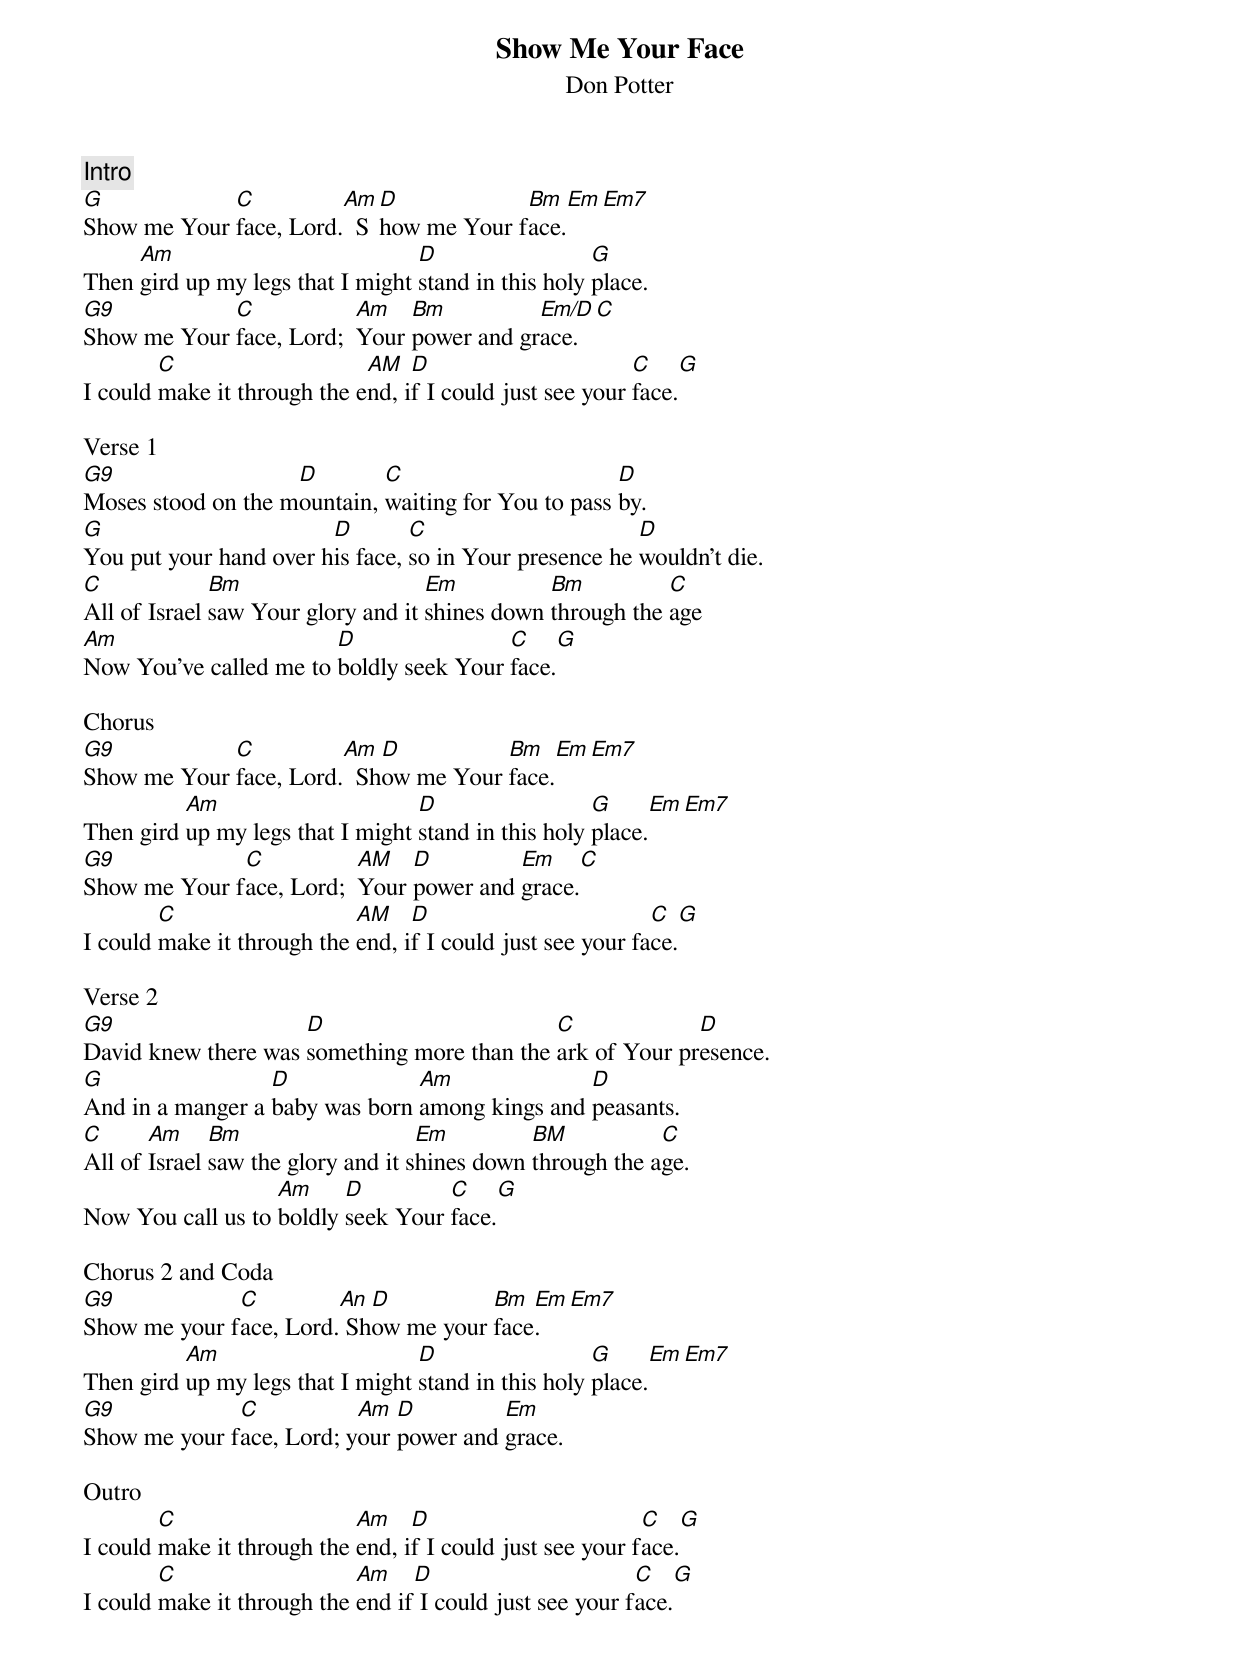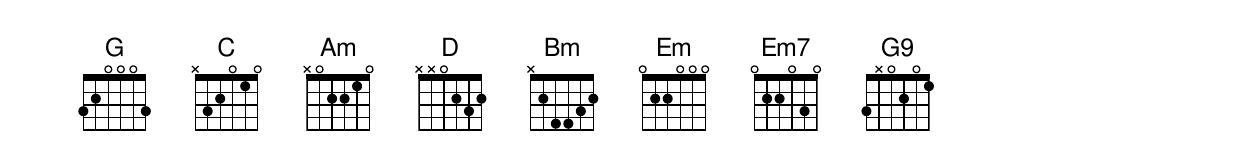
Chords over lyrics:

Show Me Your Face
Don Potter

Intro
G            C          Am D            Bm  Em Em7
Show me Your face, Lord.  Show me Your face.
     Am                           D                  G
Then gird up my legs that I might stand in this holy place.
G9           C            Am   Bm          Em/D    C
Show me Your face, Lord;  Your power and grace.
        C                    AM   D                       C     G
I could make it through the end, if I could just see your face.

Verse 1
G9                  D        C                       D
Moses stood on the mountain, waiting for You to pass by.
G                       D        C                      D
You put your hand over his face, so in Your presence he wouldn't die.
C             Bm                    Em          Bm          C
All of Israel saw Your glory and it shines down through the age
Am                      D                C     G
Now You've called me to boldly seek Your face.

Chorus
G9           C          Am  D          Bm   Em Em7
Show me Your face, Lord.  Show me Your face.
          Am                      D                  G      Em Em7
Then gird up my legs that I might stand in this holy place.
G9            C           AM   D         Em       C
Show me Your face, Lord;  Your power and grace.
        C                   AM    D                         C  G
I could make it through the end, if I could just see your face.

Verse 2
G9                   D                       C             D
David knew there was something more than the ark of Your presence.
G                 D             Am              D
And in a manger a baby was born among kings and peasants.
C      Am     Bm                    Em         BM           C
All of Israel saw the glory and it shines down through the age.
                   Am     D         C        G
Now You call us to boldly seek Your face.

Chorus 2 and Coda
G9            C         An D          Bm  Em  Em7
Show me your face, Lord. Show me your face.
          Am                      D                  G      Em  Em7
Then gird up my legs that I might stand in this holy place.
G9            C           Am  D         Em
Show me your face, Lord; your power and grace.

Outro
        C                   Am    D                        C   G
I could make it through the end, if I could just see your face.
        C                   Am    D                       C     G
I could make it through the end if I could just see your face.
